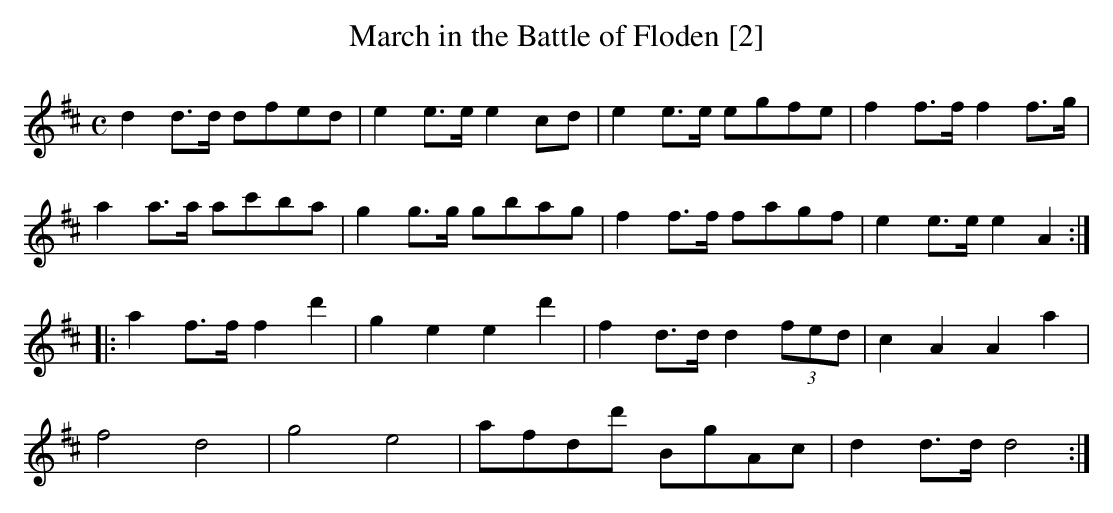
X:1
T:March in the Battle of Floden [2]
M:C
L:1/8
K:D
d2 d>d dfed|e2 e>e e2 cd|e2 e>e egfe|f2 f>f f2 f>g|
a2 a>a ac'ba|g2 g>g gbag|f2 f>f fagf|e2 e>e e2A2:|
|:a2 f>f f2 d'2|g2e2e2 d'2|f2 d>d d2 (3fed|c2 A2A2a2|
f4 d4|g4e4|afdd' BgAc|d2 d>d d4:|
